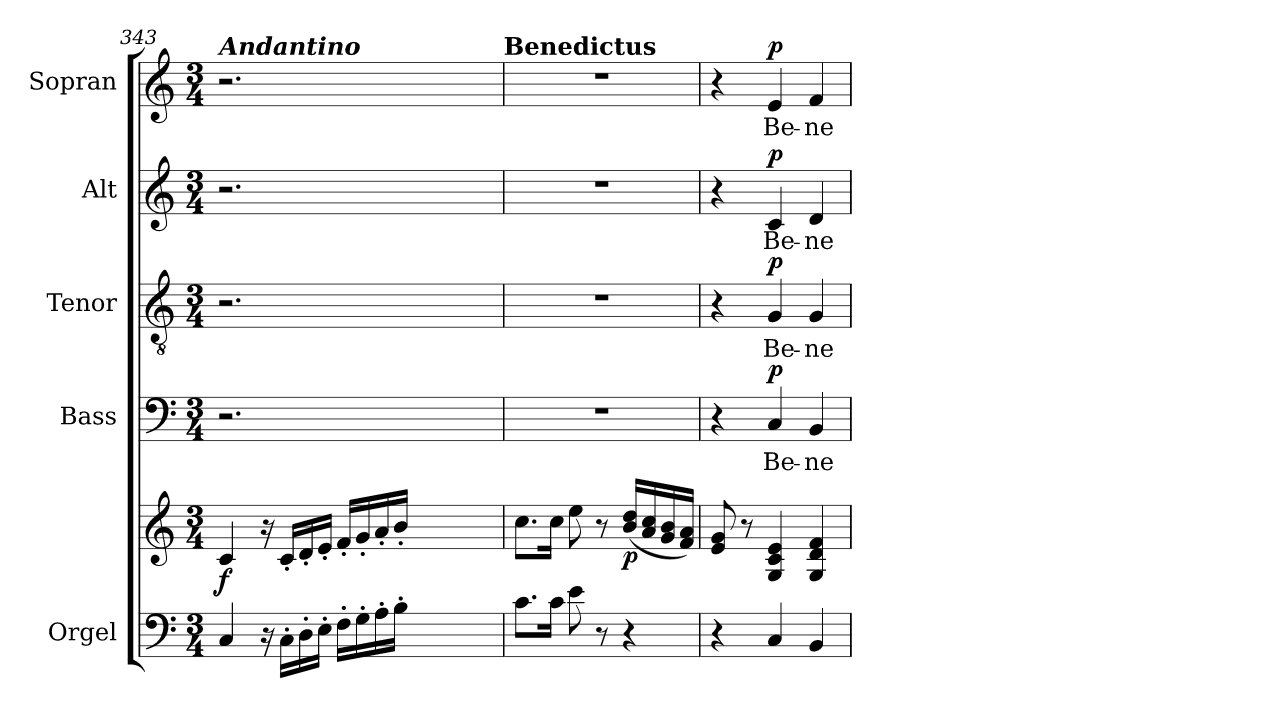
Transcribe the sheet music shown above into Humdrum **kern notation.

**kern	**kern	**dynam	**kern	**text	**dynam	**kern	**text	**dynam	**kern	**text	**dynam	**kern	**text	**dynam
*part5	*part5	*part5	*part4	*part4	*part4	*part3	*part3	*part3	*part2	*part2	*part2	*part1	*part1	*part1
*staff6	*staff5	*staff5/6	*staff4	*staff4	*staff4	*staff3	*staff3	*staff3	*staff2	*staff2	*staff2	*staff1	*staff1	*staff1
*I"Orgel	*	*	*I"Bass	*	*	*I"Tenor	*	*	*I"Alt	*	*	*I"Sopran	*	*
*I'Org.	*	*	*I'B.	*	*	*I'T.	*	*	*I'A.	*	*	*I'S.	*	*
!!LO:LB:g=z
*clefF4	*clefG2	*	*clefF4	*	*	*clefGv2	*	*	*clefG2	*	*	*clefG2	*	*
*k[]	*k[]	*	*k[]	*	*	*k[]	*	*	*k[]	*	*	*k[]	*	*
*C:	*C:	*	*C:	*	*	*C:	*	*	*C:	*	*	*C:	*	*
*M3/4	*M3/4	*	*M3/4	*	*	*M3/4	*	*	*M3/4	*	*	*M3/4	*	*
=343	=343	=343	=343	=343	=343	=343	=343	=343	=343	=343	=343	=343	=343	=343
!	!	!	!	!	!	!	!	!	!	!	!	!LO:TX:a:Bi:t=Andantino	!	!
!	!	!LO:DY:b	!	!	!	!	!	!	!	!	!	!	!	!
4C/	4c/	f	2.r	.	.	2.r	.	.	2.r	.	.	2.r	.	.
16r	16r	.	.	.	.	.	.	.	.	.	.	.	.	.
16C'>\LL	16c'</LL	.	.	.	.	.	.	.	.	.	.	.	.	.
16D'>\	16d'</	.	.	.	.	.	.	.	.	.	.	.	.	.
16E'>\JJ	16e'</JJ	.	.	.	.	.	.	.	.	.	.	.	.	.
16F'>\LL	16f'</LL	.	.	.	.	.	.	.	.	.	.	.	.	.
16G'>\	16g'</	.	.	.	.	.	.	.	.	.	.	.	.	.
16A'>\	16a'</	.	.	.	.	.	.	.	.	.	.	.	.	.
16B'>\JJ	16b'</JJ	.	.	.	.	.	.	.	.	.	.	.	.	.
2...ryy	2...ryy	.	2...ryy	.	.	2...ryy	.	.	2...ryy	.	.	2...ryy	.	.
!	!	!	!	!	!	!	!	!	!	!	!	!LO:TX:a:B:t=Benedictus	!	!
=344	=344	=344	=344	=344	=344	=344	=344	=344	=344	=344	=344	=344	=344	=344
8.c\L	8.cc\L	.	2.r	.	.	2.r	.	.	2.r	.	.	2.r	.	.
16c\Jk	16cc\Jk	.	.	.	.	.	.	.	.	.	.	.	.	.
8e\	8ee\	.	.	.	.	.	.	.	.	.	.	.	.	.
8r	8r	.	.	.	.	.	.	.	.	.	.	.	.	.
!	!	!LO:DY:b	!	!	!	!	!	!	!	!	!	!	!	!
4r	(<16b/ 16dd/LL	p	.	.	.	.	.	.	.	.	.	.	.	.
.	16a/ 16cc/	.	.	.	.	.	.	.	.	.	.	.	.	.
.	16g/ 16b/	.	.	.	.	.	.	.	.	.	.	.	.	.
.	16f/ 16a/JJ)	.	.	.	.	.	.	.	.	.	.	.	.	.
=345	=345	=345	=345	=345	=345	=345	=345	=345	=345	=345	=345	=345	=345	=345
4r	8e/ 8g/	.	4r	.	.	4r	.	.	4r	.	.	4r	.	.
.	8r	.	.	.	.	.	.	.	.	.	.	.	.	.
!	!	!	!	!LO:LY:b	!LO:DY:a	!	!LO:LY:b	!LO:DY:a	!	!LO:LY:b	!LO:DY:a	!	!LO:LY:b	!LO:DY:a
4C/	4G/ 4c/ 4e/	.	4C/	Be-	p	4G/	Be-	p	4c/	Be-	p	4e/	Be-	p
!	!	!	!	!LO:LY:b	!	!	!LO:LY:b	!	!	!LO:LY:b	!	!	!LO:LY:b	!
4BB/	4G/ 4d/ 4f/	.	4BB/	-ne-	.	4G/	-ne-	.	4d/	-ne-	.	4f/	-ne-	.
=	=	=	=	=	=	=	=	=	=	=	=	=	=	=
*-	*-	*-	*-	*-	*-	*-	*-	*-	*-	*-	*-	*-	*-	*-
